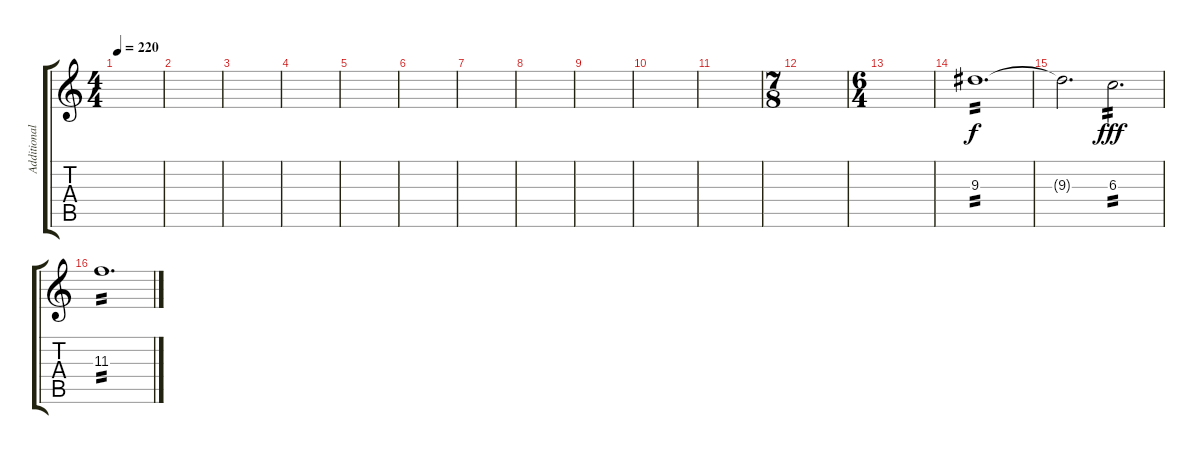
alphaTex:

\track ("Additional Guitar" "Additional") {instrument distortionguitar}
\staff {score tabs}
\tuning (Eb4 Bb3 Gb3 Db3 Ab2 Eb2) {hide}
\ts (4 4)
\tempo 220
\clef g2
\ks c
|
|
|
|
|
|
|
|
|
|
|
\ts (7 8)
|
\ts (6 4)
|
9.3.1{d tp 2} |
9.3{t}.2{d dy f} 6.3.2{d tp 2 dy fff} |
11.3.1{d tp 2}
